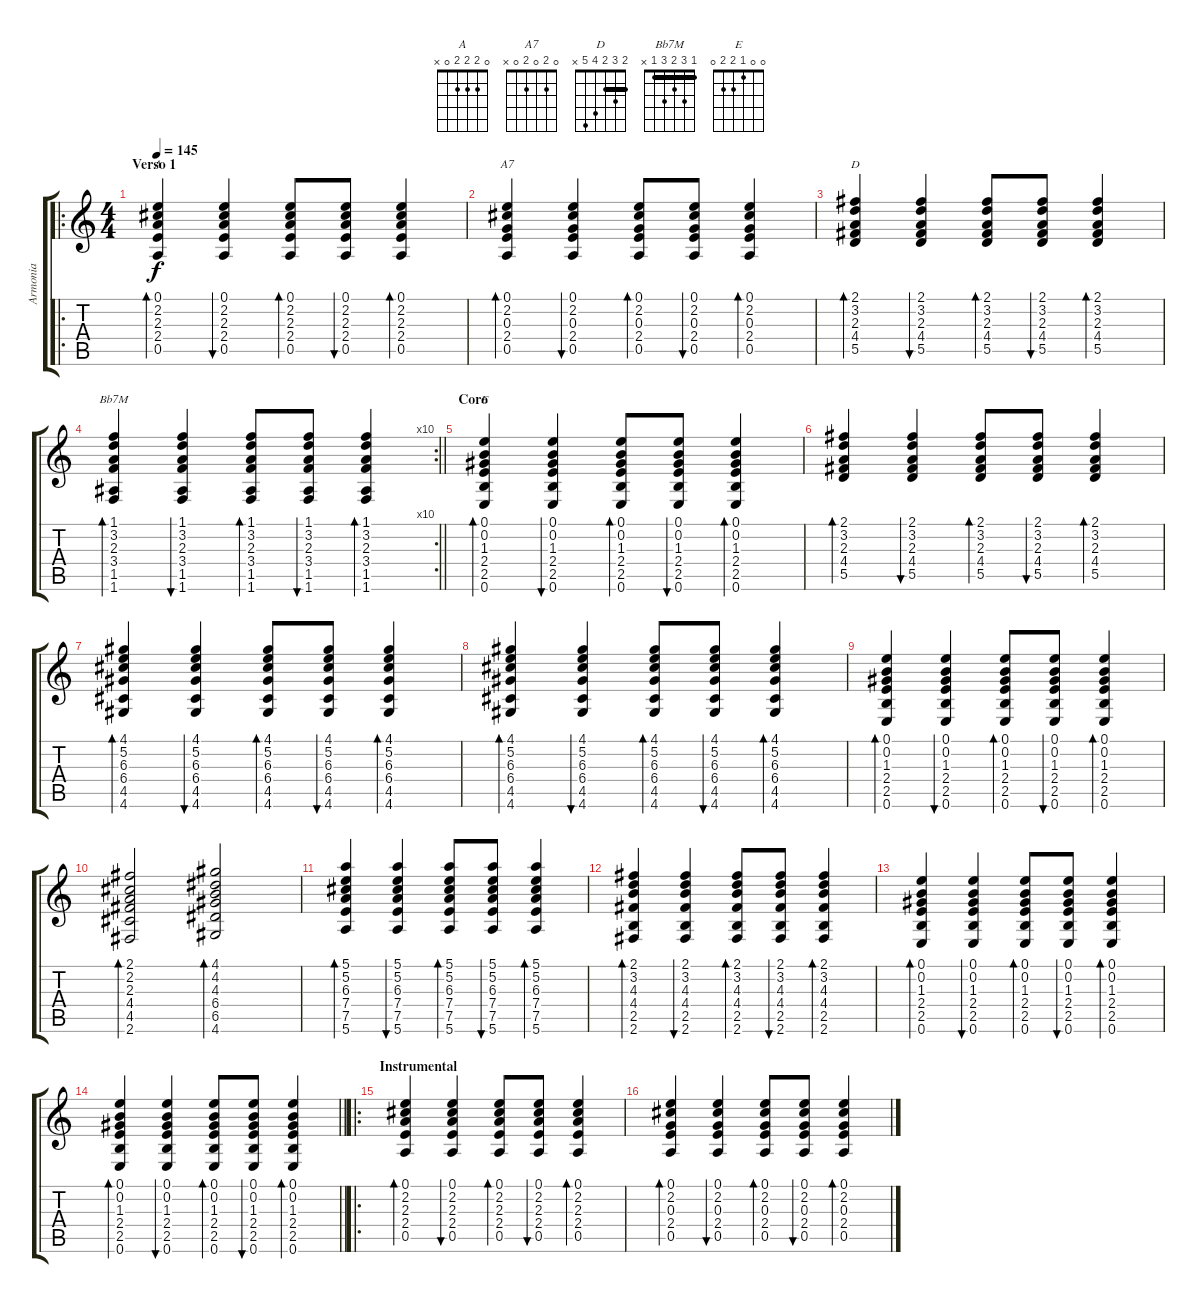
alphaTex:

\track ("Armonia" "Armonia") {instrument acousticguitarsteel}
\staff {score tabs}
\tuning (E4 B3 G3 D3 A2 E2) {hide}
\chord ("A" 0 2 2 2 0 x)
\chord ("A7" 0 2 0 2 0 x)
\chord ("D" 2 3 2 4 5 x) {barre 2}
\chord ("Bb7M" 1 3 2 3 1 x) {barre 1}
\chord ("E" 0 0 1 2 2 0)
\ro
\ts (4 4)
\section ("" "Verso 1")
\tempo 145
\clef g2
\ks c
(0.1 2.2 2.3 2.4 0.5).4{bd 120 ch "A" dy f instrument acousticguitarsteel} (0.1 2.2 2.3 2.4 0.5).4{bu 120} (0.1 2.2 2.3 2.4 0.5).8{bd 60} (0.1 2.2 2.3 2.4 0.5).8{bu 60} (0.1 2.2 2.3 2.4 0.5).4{bd 60} |
(0.1 2.2 0.3 2.4 0.5).4{bd 120 ch "A7"} (0.1 2.2 0.3 2.4 0.5).4{bu 120} (0.1 2.2 0.3 2.4 0.5).8{bd 60} (0.1 2.2 0.3 2.4 0.5).8{bu 60} (0.1 2.2 0.3 2.4 0.5).4{bd 60} |
(2.1 3.2 2.3 4.4 5.5).4{bd 120 ch "D"} (2.1 3.2 2.3 4.4 5.5).4{bu 120} (2.1 3.2 2.3 4.4 5.5).8{bd 60} (2.1 3.2 2.3 4.4 5.5).8{bu 60} (2.1 3.2 2.3 4.4 5.5).4{bd 60} |
\rc 10
\barLineRight lightlight
(1.1 3.2 2.3 3.4 1.5 1.6).4{bd 120 ch "Bb7M"} (1.1 3.2 2.3 3.4 1.5 1.6).4{bu 120} (1.1 3.2 2.3 3.4 1.5 1.6).8{bd 60} (1.1 3.2 2.3 3.4 1.5 1.6).8{bu 60} (1.1 3.2 2.3 3.4 1.5 1.6).4{bd 60} |
\section ("" "Coro")
(0.1 0.2 1.3 2.4 2.5 0.6).4{bd 120 ch "E"} (0.1 0.2 1.3 2.4 2.5 0.6).4{bu 120} (0.1 0.2 1.3 2.4 2.5 0.6).8{bd 60} (0.1 0.2 1.3 2.4 2.5 0.6).8{bu 60} (0.1 0.2 1.3 2.4 2.5 0.6).4{bd 60} |
(2.1 3.2 2.3 4.4 5.5).4{bd 120} (2.1 3.2 2.3 4.4 5.5).4{bu 120} (2.1 3.2 2.3 4.4 5.5).8{bd 60} (2.1 3.2 2.3 4.4 5.5).8{bu 60} (2.1 3.2 2.3 4.4 5.5).4{bd 60} |
(4.1 5.2 6.3 6.4 4.5 4.6).4{bd 120} (4.1 5.2 6.3 6.4 4.5 4.6).4{bu 120} (4.1 5.2 6.3 6.4 4.5 4.6).8{bd 60} (4.1 5.2 6.3 6.4 4.5 4.6).8{bu 60} (4.1 5.2 6.3 6.4 4.5 4.6).4{bd 60} |
(4.1 5.2 6.3 6.4 4.5 4.6).4{bd 120} (4.1 5.2 6.3 6.4 4.5 4.6).4{bu 120} (4.1 5.2 6.3 6.4 4.5 4.6).8{bd 60} (4.1 5.2 6.3 6.4 4.5 4.6).8{bu 60} (4.1 5.2 6.3 6.4 4.5 4.6).4{bd 60} |
(0.1 0.2 1.3 2.4 2.5 0.6).4{bd 120} (0.1 0.2 1.3 2.4 2.5 0.6).4{bu 120} (0.1 0.2 1.3 2.4 2.5 0.6).8{bd 60} (0.1 0.2 1.3 2.4 2.5 0.6).8{bu 60} (0.1 0.2 1.3 2.4 2.5 0.6).4{bd 60} |
(2.1 2.2 2.3 4.4 4.5 2.6).2{bd 240} (4.1 4.2 4.3 6.4 6.5 4.6).2{bd 240} |
(5.1 5.2 6.3 7.4 7.5 5.6).4{bd 120} (5.1 5.2 6.3 7.4 7.5 5.6).4{bu 120} (5.1 5.2 6.3 7.4 7.5 5.6).8{bd 60} (5.1 5.2 6.3 7.4 7.5 5.6).8{bu 60} (5.1 5.2 6.3 7.4 7.5 5.6).4{bd 60} |
(2.1 3.2 4.3 4.4 2.5 2.6).4{bd 120} (2.1 3.2 4.3 4.4 2.5 2.6).4{bu 120} (2.1 3.2 4.3 4.4 2.5 2.6).8{bd 60} (2.1 3.2 4.3 4.4 2.5 2.6).8{bu 60} (2.1 3.2 4.3 4.4 2.5 2.6).4{bd 60} |
(0.1 0.2 1.3 2.4 2.5 0.6).4{bd 120} (0.1 0.2 1.3 2.4 2.5 0.6).4{bu 120} (0.1 0.2 1.3 2.4 2.5 0.6).8{bd 60} (0.1 0.2 1.3 2.4 2.5 0.6).8{bu 60} (0.1 0.2 1.3 2.4 2.5 0.6).4{bd 60} |
\barLineRight lightlight
(0.1 0.2 1.3 2.4 2.5 0.6).4{bd 120} (0.1 0.2 1.3 2.4 2.5 0.6).4{bu 120} (0.1 0.2 1.3 2.4 2.5 0.6).8{bd 60} (0.1 0.2 1.3 2.4 2.5 0.6).8{bu 60} (0.1 0.2 1.3 2.4 2.5 0.6).4{bd 60} |
\ro
\section ("" "Instrumental")
(0.1 2.2 2.3 2.4 0.5).4{bd 120} (0.1 2.2 2.3 2.4 0.5).4{bu 120} (0.1 2.2 2.3 2.4 0.5).8{bd 60} (0.1 2.2 2.3 2.4 0.5).8{bu 60} (0.1 2.2 2.3 2.4 0.5).4{bd 60} |
(0.1 2.2 0.3 2.4 0.5).4{bd 120} (0.1 2.2 0.3 2.4 0.5).4{bu 120} (0.1 2.2 0.3 2.4 0.5).8{bd 60} (0.1 2.2 0.3 2.4 0.5).8{bu 60} (0.1 2.2 0.3 2.4 0.5).4{bd 60}
